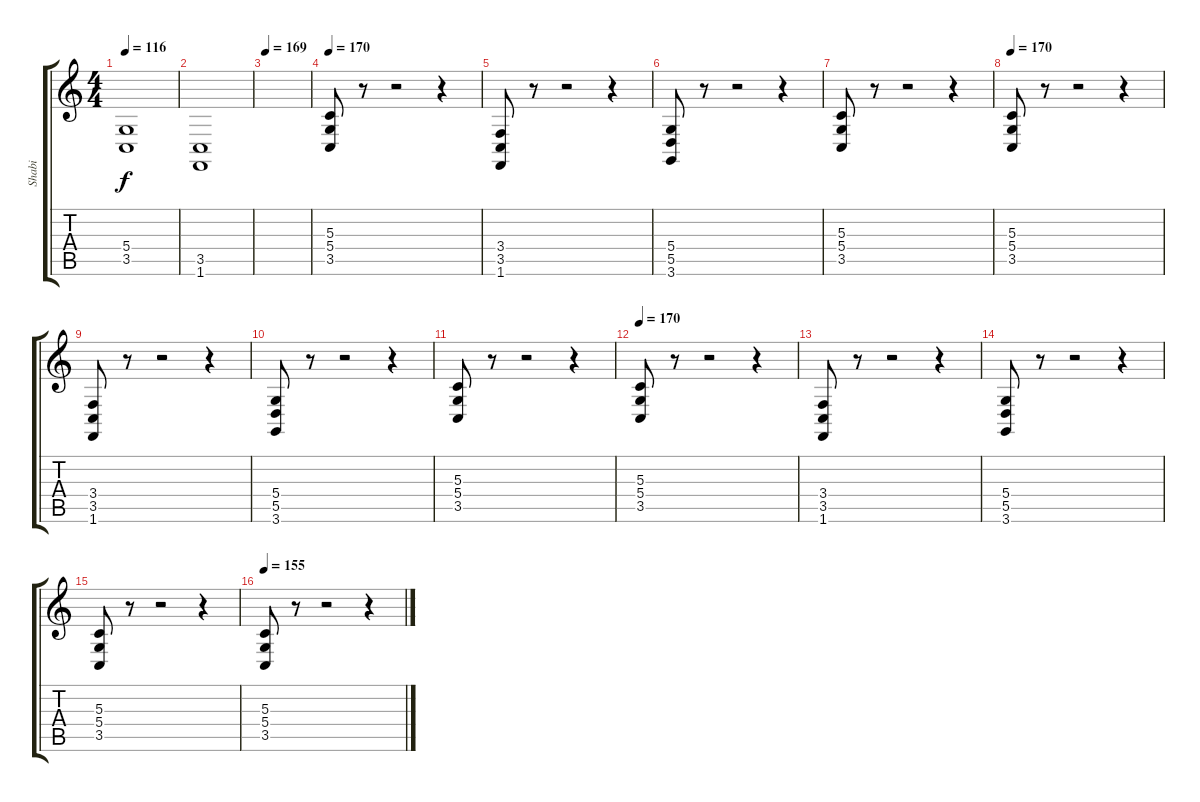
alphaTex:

\track ("Shabi" "Shabi") {instrument stringensemble1}
\staff {score tabs}
\tuning (E4 B3 G3 D3 A2 E2) {hide}
\ts (4 4)
\tempo 116
\clef g2
\ks c
(5.4 3.5).1{dy f} |
(3.5 1.6).1 |
\tempo 169
|
\tempo 170
(5.3 5.4 3.5).8 r.8 r.2 r.4 |
(3.4 3.5 1.6).8 r.8 r.2 r.4 |
(5.4 5.5 3.6).8 r.8 r.2 r.4 |
(5.3 5.4 3.5).8 r.8 r.2 r.4 |
\tempo 170
(5.3 5.4 3.5).8 r.8 r.2 r.4 |
(3.4 3.5 1.6).8 r.8 r.2 r.4 |
(5.4 5.5 3.6).8 r.8 r.2 r.4 |
(5.3 5.4 3.5).8 r.8 r.2 r.4 |
\tempo 170
(5.3 5.4 3.5).8 r.8 r.2 r.4 |
(3.4 3.5 1.6).8 r.8 r.2 r.4 |
(5.4 5.5 3.6).8 r.8 r.2 r.4 |
(5.3 5.4 3.5).8 r.8 r.2 r.4 |
\tempo 155
(5.3 5.4 3.5).8 r.8 r.2 r.4
